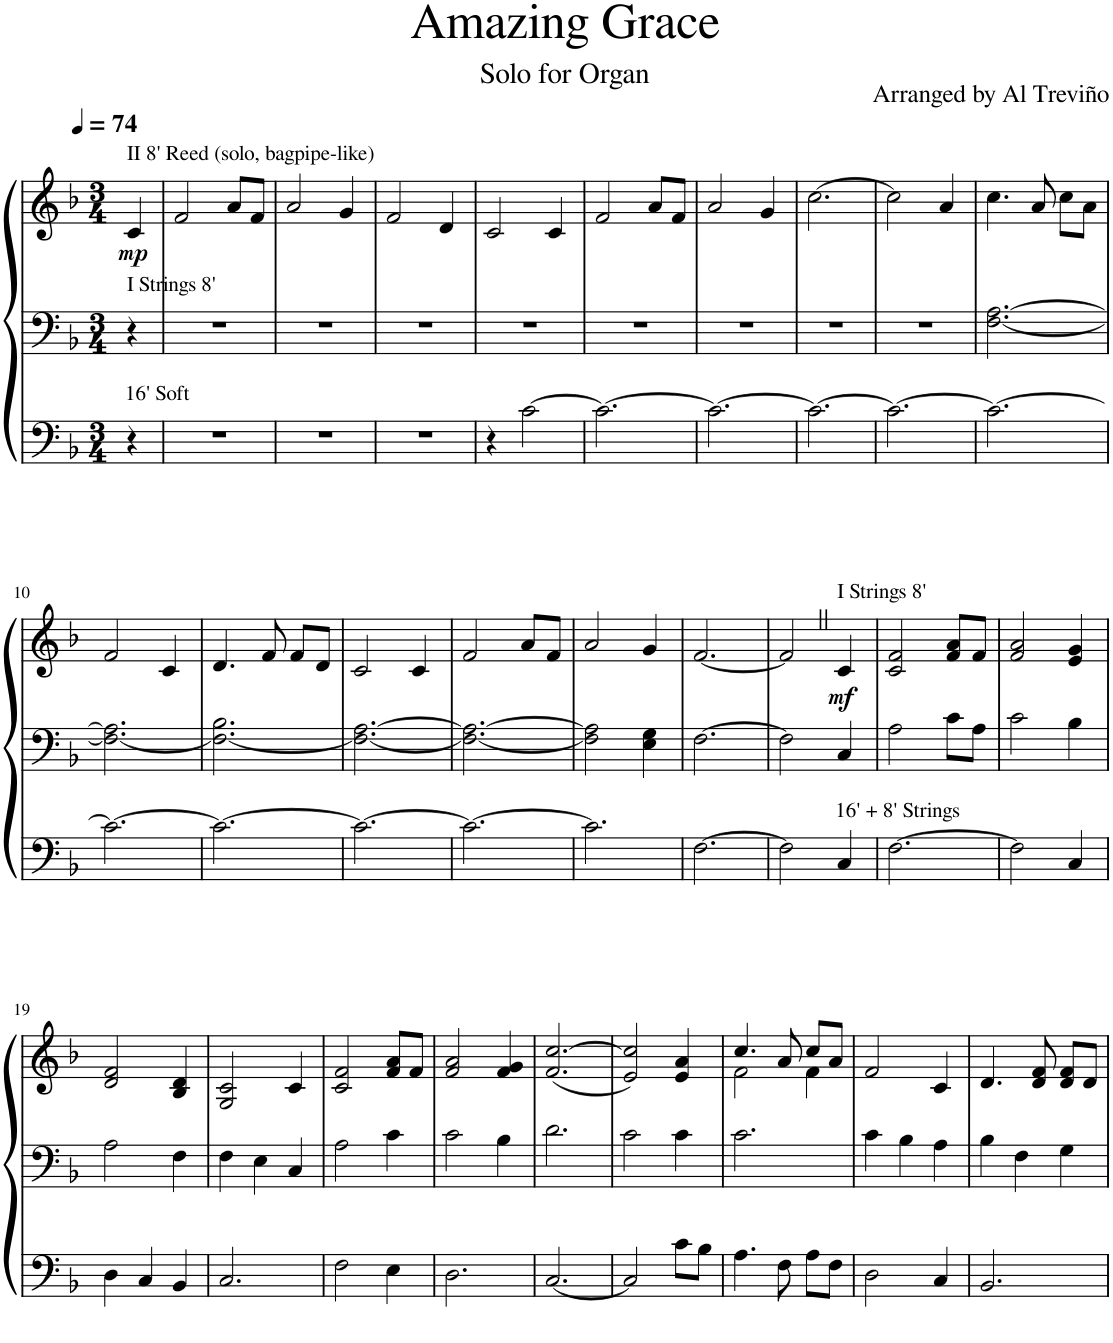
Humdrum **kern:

**kern	**kern	**kern	**dynam
*part1	*part1	*part1	*part1
*staff3	*staff2	*staff1	*staff1/2/3
*I"Organ	*	*	*
*I'Org.	*	*	*
*clefF4	*clefF4	*clefG2	*
*k[b-]	*k[b-]	*k[b-]	*
*M3/4	*M3/4	*M3/4	*
*MM74	*MM74	*MM74	*
=	=	=	=
!	!	!LO:TX:a:t=II 8' Reed (solo, bagpipe-like)	!
!	!LO:TX:a:t=I Strings 8'	!	!
!LO:TX:a:t=16' Soft	!	!	!
!	!	!	!LO:DY:b
4r	4r	4c/	mp
=1	=1	=1	=1
2.r	2.r	2f/	.
.	.	8a/L	.
.	.	8f/J	.
=2	=2	=2	=2
2.r	2.r	2a/	.
.	.	4g/	.
=3	=3	=3	=3
2.r	2.r	2f/	.
.	.	4d/	.
=4	=4	=4	=4
4r	2.r	2c/	.
[2c\	.	.	.
.	.	4c/	.
=5	=5	=5	=5
2.c\_	2.r	2f/	.
.	.	8a/L	.
.	.	8f/J	.
=6	=6	=6	=6
2.c\_	2.r	2a/	.
.	.	4g/	.
=7	=7	=7	=7
2.c\_	2.r	[2.cc\	.
=8	=8	=8	=8
2.c\_	2.r	2cc\]	.
.	.	4a/	.
=9	=9	=9	=9
2.c\_	[2.F\ [2.A\	4.cc\	.
.	.	8a/	.
.	.	8cc\L	.
.	.	8a\J	.
!!LO:LB:g=z
=10	=10	=10	=10
2.c\_	2.F\_ 2.A\]	2f/	.
.	.	4c/	.
=11	=11	=11	=11
2.c\_	2.F\_ 2.B-\	4.d/	.
.	.	8f/	.
.	.	8f/L	.
.	.	8d/J	.
=12	=12	=12	=12
2.c\_	2.F\_ [2.A\	2c/	.
.	.	4c/	.
=13	=13	=13	=13
2.c\_	2.F\_ 2.A\_	2f/	.
.	.	8a/L	.
.	.	8f/J	.
=14	=14	=14	=14
2.c\]	2F\] 2A\]	2a/	.
.	4E\ 4G\	4g/	.
=15	=15	=15	=15
[2.F\	[2.F\	[2.f/	.
=16	=16	=16	=16
2F\]	2F\]	2fZ/]	.
!	!	!LO:TX:a:t=I Strings 8'	!
!LO:TX:a:t=16' + 8' Strings	!	!	!
!	!	!	!LO:DY:b
4C/	4C/	4c/	mf
=17	=17	=17	=17
[2.F\	2A\	2c/ 2f/	.
.	8c\L	8f/ 8a/L	.
.	8A\J	8f/J	.
=18	=18	=18	=18
2F\]	2c\	2f/ 2a/	.
4C/	4B-\	4e/ 4g/	.
!!LO:LB:g=z
=19	=19	=19	=19
4D\	2A\	2d/ 2f/	.
4C/	.	.	.
4BB-/	4F\	4B-/ 4d/	.
=20	=20	=20	=20
2.C/	4F\	2G/ 2c/	.
.	4E\	.	.
.	4C/	4c/	.
=21	=21	=21	=21
2F\	2A\	2c/ 2f/	.
4E\	4c\	8f/ 8a/L	.
.	.	8f/J	.
=22	=22	=22	=22
2.D\	2c\	2f/ 2a/	.
.	4B-\	4f/ 4g/	.
=23	=23	=23	=23
[2.C/	2.d\	(2.f/ [2.cc/	.
=24	=24	=24	=24
2C/]	2c\	2e/ 2cc/])	.
8c\L	4c\	4e/ 4a/	.
8B-\J	.	.	.
=25	=25	=25	=25
*	*	*^	*
4.A\	2.c\	4.cc/	2f\	.
8F\	.	8a/	.	.
8A\L	.	8cc/L	4f\	.
8F\J	.	8a/J	.	.
*	*	*v	*v	*
=26	=26	=26	=26
2D\	4c\	2f/	.
.	4B-\	.	.
4C/	4A\	4c/	.
=27	=27	=27	=27
2.BB-/	4B-\	4.d/	.
.	4F\	.	.
.	.	8d/ 8f/	.
.	4G\	8d/ 8f/L	.
.	.	8d/J	.
=	=	=	=
*-	*-	*-	*-
